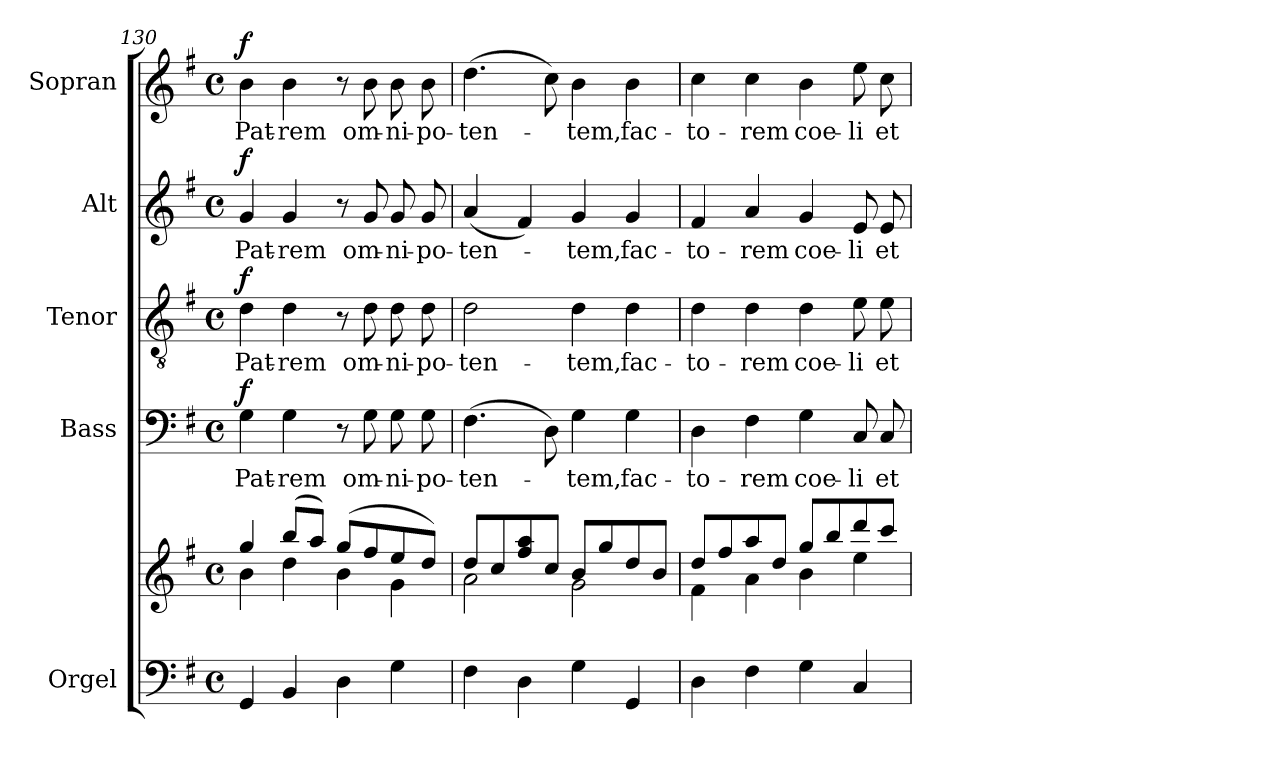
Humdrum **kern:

**kern	**kern	**kern	**text	**dynam	**kern	**text	**dynam	**kern	**text	**dynam	**kern	**text	**dynam
*part5	*part5	*part4	*part4	*part4	*part3	*part3	*part3	*part2	*part2	*part2	*part1	*part1	*part1
*staff6	*staff5	*staff4	*staff4	*staff4	*staff3	*staff3	*staff3	*staff2	*staff2	*staff2	*staff1	*staff1	*staff1
*I"Orgel	*	*I"Bass	*	*	*I"Tenor	*	*	*I"Alt	*	*	*I"Sopran	*	*
*I'Org.	*	*I'B.	*	*	*I'T.	*	*	*I'A.	*	*	*I'S.	*	*
*clefF4	*clefG2	*clefF4	*	*	*clefGv2	*	*	*clefG2	*	*	*clefG2	*	*
*k[f#]	*k[f#]	*k[f#]	*	*	*k[f#]	*	*	*k[f#]	*	*	*k[f#]	*	*
*G:	*G:	*G:	*	*	*G:	*	*	*G:	*	*	*G:	*	*
*M4/4	*M4/4	*M4/4	*	*	*M4/4	*	*	*M4/4	*	*	*M4/4	*	*
*met(c)	*met(c)	*met(c)	*	*	*met(c)	*	*	*met(c)	*	*	*met(c)	*	*
=130	=130	=130	=130	=130	=130	=130	=130	=130	=130	=130	=130	=130	=130
*	*^	*	*	*	*	*	*	*	*	*	*	*	*
!	!	!	!	!LO:LY:b	!LO:DY:a	!	!LO:LY:b	!LO:DY:a	!	!LO:LY:b	!LO:DY:a	!	!LO:LY:b	!LO:DY:a
4GG/	4gg/	4b\	4G\	Pat-	f	4d\	Pat-	f	4g/	Pat-	f	4b\	Pat-	f
!	!	!	!	!LO:LY:b	!	!	!LO:LY:b	!	!	!LO:LY:b	!	!	!LO:LY:b	!
4BB/	(>8bb/L	4dd\	4G\	-rem	.	4d\	-rem	.	4g/	-rem	.	4b\	-rem	.
.	8aa/J)	.	.	.	.	.	.	.	.	.	.	.	.	.
4D\	(>8gg/L	4b\	8r	.	.	8r	.	.	8r	.	.	8r	.	.
!	!	!	!	!LO:LY:b	!	!	!LO:LY:b	!	!	!LO:LY:b	!	!	!LO:LY:b	!
.	8ff#/	.	8G\	om-	.	8d\	om-	.	8g/	om-	.	8b\	om-	.
!	!	!	!	!LO:LY:b	!	!	!LO:LY:b	!	!	!LO:LY:b	!	!	!LO:LY:b	!
4G\	8ee/	4g\	8G\	-ni-	.	8d\	-ni-	.	8g/	-ni-	.	8b\	-ni-	.
!	!	!	!	!LO:LY:b	!	!	!LO:LY:b	!	!	!LO:LY:b	!	!	!LO:LY:b	!
.	8dd/J)	.	8G\	-po-	.	8d\	-po-	.	8g/	-po-	.	8b\	-po-	.
=131	=131	=131	=131	=131	=131	=131	=131	=131	=131	=131	=131	=131	=131	=131
!	!	!	!	!LO:LY:b	!	!	!LO:LY:b	!	!	!LO:LY:b	!	!	!LO:LY:b	!
4F#\	8dd/L	2a\	(>4.F#\	-ten-	.	2d\	-ten-	.	(<4a/	-ten-	.	(>4.dd\	-ten-	.
.	8cc/	.	.	.	.	.	.	.	.	.	.	.	.	.
4D\	8ff#/ 8aa/	.	.	.	.	.	.	.	4f#/)	.	.	.	.	.
.	8cc/J	.	8D\)	.	.	.	.	.	.	.	.	8cc\)	.	.
!	!	!	!	!LO:LY:b	!	!	!LO:LY:b	!	!	!LO:LY:b	!	!	!LO:LY:b	!
4G\	8b/L	2g\	4G\	-tem,	.	4d\	-tem,	.	4g/	-tem,	.	4b\	-tem,	.
.	8gg/	.	.	.	.	.	.	.	.	.	.	.	.	.
!	!	!	!	!LO:LY:b	!	!	!LO:LY:b	!	!	!LO:LY:b	!	!	!LO:LY:b	!
4GG/	8dd/	.	4G\	fac-	.	4d\	fac-	.	4g/	fac-	.	4b\	fac-	.
.	8b/J	.	.	.	.	.	.	.	.	.	.	.	.	.
=132	=132	=132	=132	=132	=132	=132	=132	=132	=132	=132	=132	=132	=132	=132
!	!	!	!	!LO:LY:b	!	!	!LO:LY:b	!	!	!LO:LY:b	!	!	!LO:LY:b	!
4D\	8dd/L	4f#\	4D\	-to-	.	4d\	-to-	.	4f#/	-to-	.	4cc\	-to-	.
.	8ff#/	.	.	.	.	.	.	.	.	.	.	.	.	.
!	!	!	!	!LO:LY:b	!	!	!LO:LY:b	!	!	!LO:LY:b	!	!	!LO:LY:b	!
4F#\	8aa/	4a\	4F#\	-rem	.	4d\	-rem	.	4a/	-rem	.	4cc\	-rem	.
.	8dd/J	.	.	.	.	.	.	.	.	.	.	.	.	.
!	!	!	!	!LO:LY:b	!	!	!LO:LY:b	!	!	!LO:LY:b	!	!	!LO:LY:b	!
4G\	8gg/L	4b\	4G\	coe-	.	4d\	coe-	.	4g/	coe-	.	4b\	coe-	.
.	8bb/	.	.	.	.	.	.	.	.	.	.	.	.	.
!	!	!	!	!LO:LY:b	!	!	!LO:LY:b	!	!	!LO:LY:b	!	!	!LO:LY:b	!
4C/	8ddd/	4ee\	8C/	-li	.	8e\	-li	.	8e/	-li	.	8ee\	-li	.
!	!	!	!	!LO:LY:b	!	!	!LO:LY:b	!	!	!LO:LY:b	!	!	!LO:LY:b	!
.	8ccc/J	.	8C/	et	.	8e\	et	.	8e/	et	.	8cc\	et	.
*	*v	*v	*	*	*	*	*	*	*	*	*	*	*	*
=	=	=	=	=	=	=	=	=	=	=	=	=	=
*-	*-	*-	*-	*-	*-	*-	*-	*-	*-	*-	*-	*-	*-
